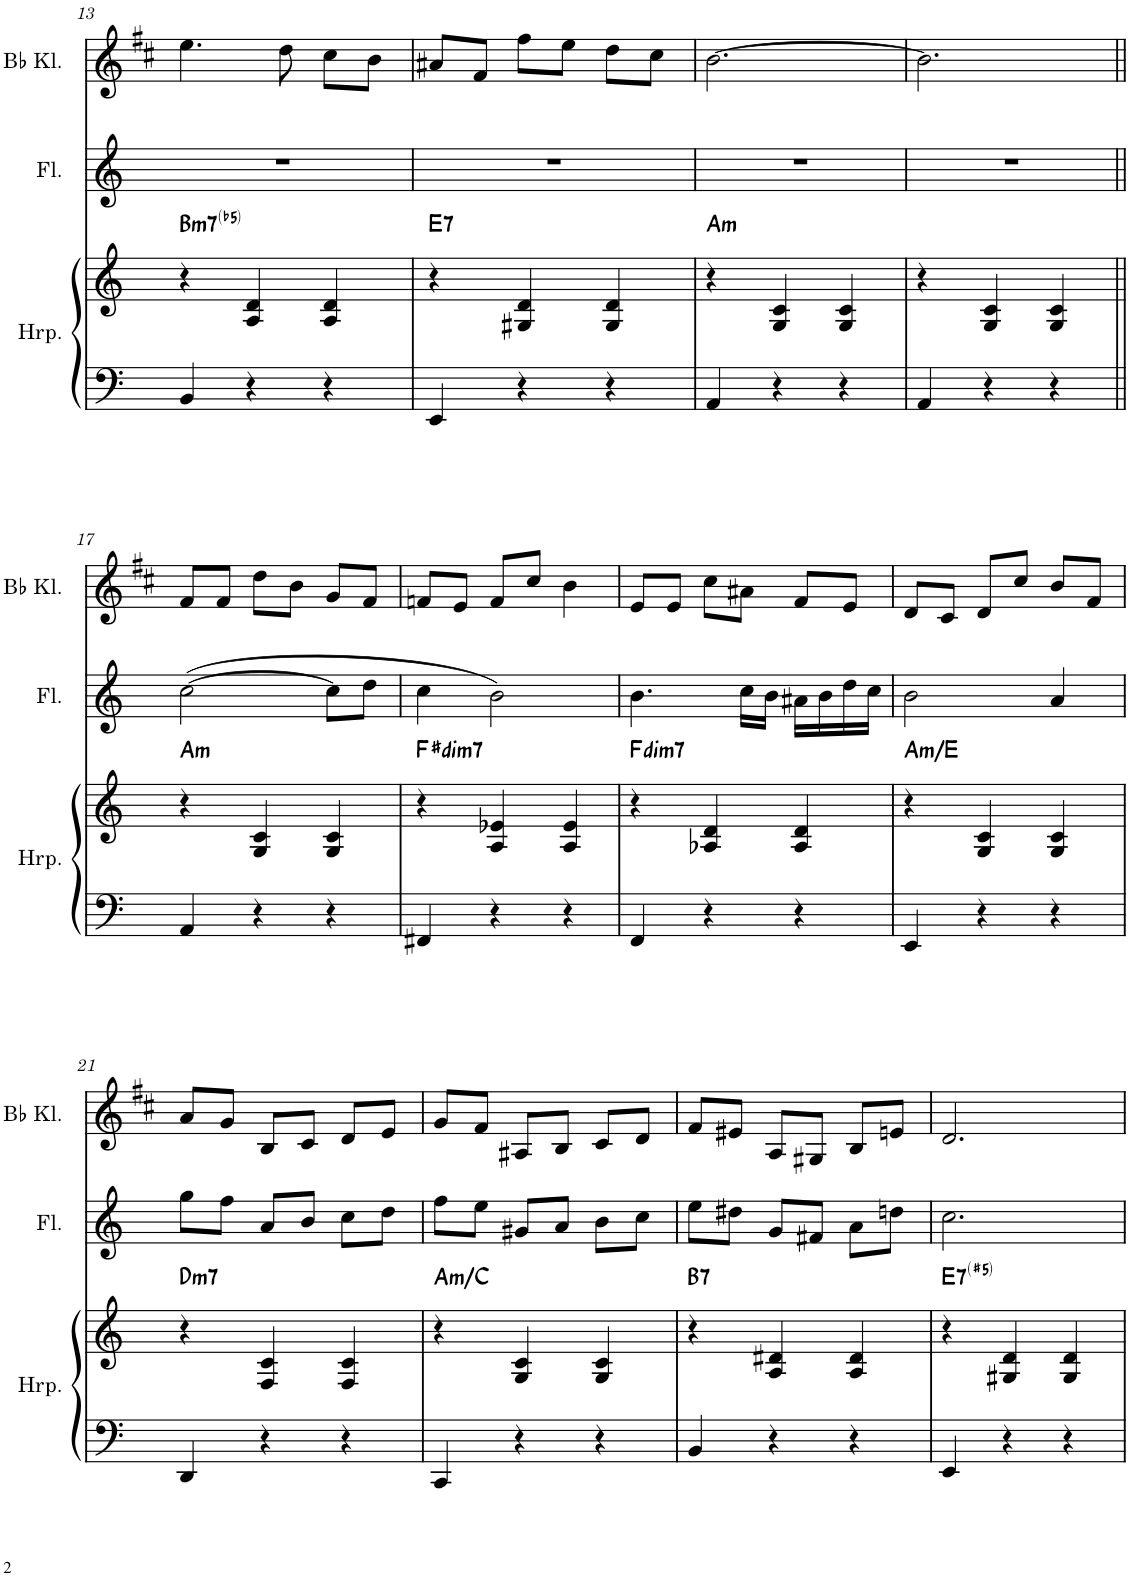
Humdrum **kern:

**kern	**kern	**harte	**kern	**kern
*part3	*part3	*part3	*part2	*part1
*staff4	*staff3	*	*staff2	*staff1
*I"Harp	*	*	*I"Dwarsfluit	*I"Klarinet in Bb
*I'Hrp.	*	*	*	*
!!LO:PB:g=z
*clefF4	*clefG2	*	*clefG2	*clefG2
*	*	*	*	*Trd1c2
*k[]	*k[]	*	*k[]	*k[f#c#]
*M3/4	*M3/4	*	*M3/4	*M3/4
=13	=13	=13	=13	=13
!	!	!LO:H:kt=m7(b5)	!	!
4BB/	4r	B:hdim7	2.r	4.ee\
4r	4A/ 4d/	.	.	.
.	.	.	.	8dd\
4r	4A/ 4d/	.	.	8cc#\L
.	.	.	.	8b\J
=14	=14	=14	=14	=14
!	!	!LO:H:kt=7	!	!
4EE/	4r	E:7	2.r	8a#X/L
.	.	.	.	8f#/J
4r	4G#X/ 4d/	.	.	8ff#\L
.	.	.	.	8ee\J
4r	4G#/ 4d/	.	.	8dd\L
.	.	.	.	8cc#\J
=15	=15	=15	=15	=15
!	!	!LO:H:kt=m	!	!
4AA/	4r	A:min	2.r	[2.b\
4r	4G/ 4c/	.	.	.
4r	4G/ 4c/	.	.	.
=16	=16	=16	=16	=16
4AA/	4r	.	2.r	2.b\]
4r	4G/ 4c/	.	.	.
4r	4G/ 4c/	.	.	.
!!LO:LB:g=z
=17||	=17||	=17||	=17||	=17||
!	!	!LO:H:kt=m	!	!
4AA/	4r	A:min	([2cc\	8f#/L
.	.	.	.	8f#/J
4r	4G/ 4c/	.	.	8dd\L
.	.	.	.	8b\J
4r	4G/ 4c/	.	8cc\L]	8g/L
.	.	.	8dd\J	8f#/J
=18	=18	=18	=18	=18
!	!	!LO:H:kt=dim7	!	!
4FF#X/	4r	F#:dim7	4cc\	8fn/L
.	.	.	.	8e/J
4r	4A/ 4e-X/	.	2b\)	8f/L
.	.	.	.	8cc#/J
4r	4A/ 4e-/	.	.	4b\
=19	=19	=19	=19	=19
!	!	!LO:H:kt=dim7	!	!
4FF/	4r	F:dim7	4.b\	8e/L
.	.	.	.	8e/J
4r	4A-X/ 4d/	.	.	8cc#\L
.	.	.	16cc\LL	8a#X\J
.	.	.	16b\JJ	.
4r	4A-/ 4d/	.	16a#X\LL	8f#/L
.	.	.	16b\	.
.	.	.	16dd\	8e/J
.	.	.	16cc\JJ	.
=20	=20	=20	=20	=20
!	!	!LO:H:kt=m	!	!
4EE/	4r	A:min/5	2b\	8d/L
.	.	.	.	8c#/J
4r	4G/ 4c/	.	.	8d/L
.	.	.	.	8cc#/J
4r	4G/ 4c/	.	4a/	8b/L
.	.	.	.	8f#/J
!!LO:LB:g=z
=21	=21	=21	=21	=21
!	!	!LO:H:kt=m7	!	!
4DD/	4r	D:min7	8gg\L	8a/L
.	.	.	8ff\J	8g/J
4r	4F/ 4c/	.	8a/L	8B/L
.	.	.	8b/J	8c#/J
4r	4F/ 4c/	.	8cc\L	8d/L
.	.	.	8dd\J	8e/J
=22	=22	=22	=22	=22
!	!	!LO:H:kt=m	!	!
4CC/	4r	A:min/b3	8ff\L	8g/L
.	.	.	8ee\J	8f#/J
4r	4G/ 4c/	.	8g#X/L	8A#X/L
.	.	.	8a/J	8B/J
4r	4G/ 4c/	.	8b\L	8c#/L
.	.	.	8cc\J	8d/J
=23	=23	=23	=23	=23
!	!	!LO:H:kt=7	!	!
4BB/	4r	B:7	8ee\L	8f#/L
.	.	.	8dd#X\J	8e#X/J
4r	4A/ 4d#X/	.	8g/L	8A/L
.	.	.	8f#X/J	8G#X/J
4r	4A/ 4d#/	.	8a\L	8B/L
.	.	.	8ddn\J	8en/J
=24	=24	=24	=24	=24
!	!	!LO:H:kt=7	!	!
4EE/	4r	E:(3,#5,b7)	2.cc\	2.d/
4r	4G#X/ 4d/	.	.	.
4r	4G#/ 4d/	.	.	.
=	=	=	=	=
*-	*-	*-	*-	*-
